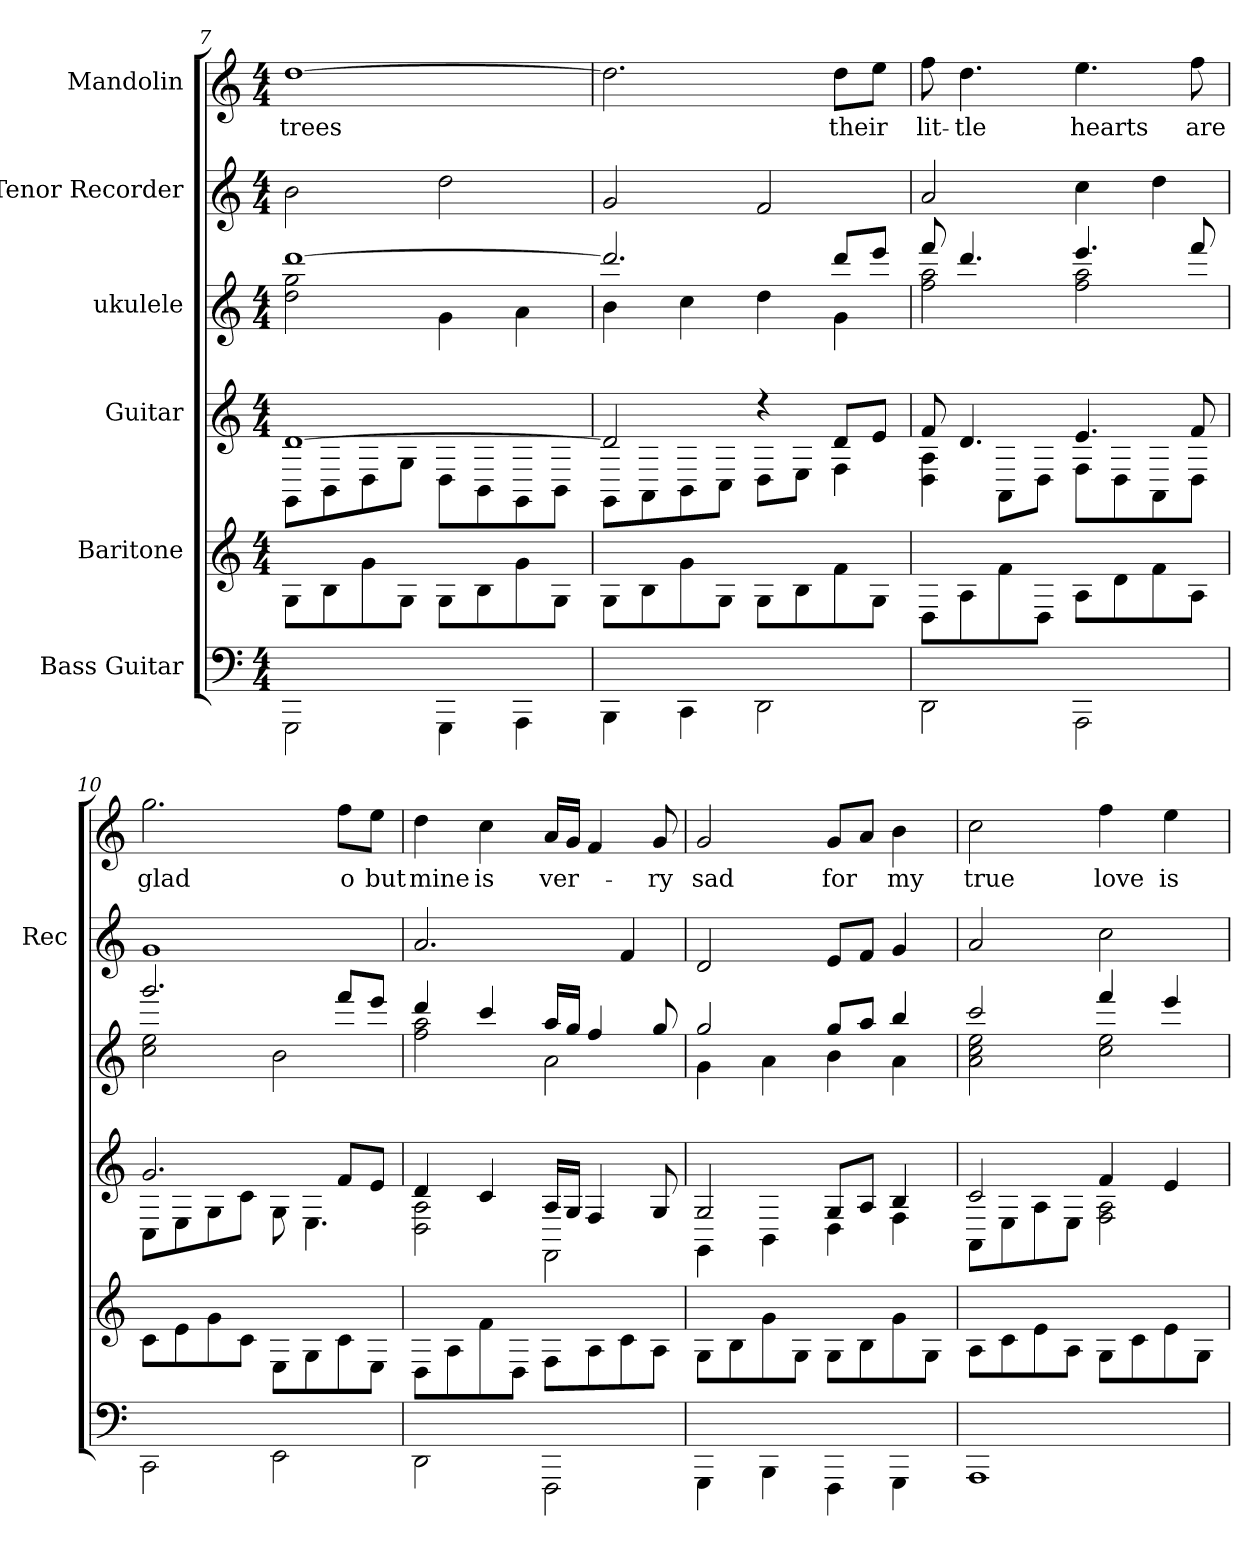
**kern	**kern	**kern	**kern	**kern	**kern	**text
*part6	*part5	*part4	*part3	*part2	*part1	*part1
*staff6	*staff5	*staff4	*staff3	*staff2	*staff1	*staff1
*I"Bass Guitar	*I"Baritone	*I"Guitar	*I"ukulele	*I"Tenor Recorder	*I"Mandolin	*
*	*	*	*	*I'Rec	*	*
*	*	*	*	*clefG2	*clefG2	*
*	*	*	*ITrd7c12	*	*	*
*k[]	*k[]	*k[]	*k[]	*k[]	*k[]	*
*M4/4	*M4/4	*M4/4	*M4/4	*M4/4	*M4/4	*
=7	=7	=7	=7	=7	=7	=7
*	*	*^	*^	*	*	*
!	!	!	!	!	!	!	!	!LO:LY:b
2GGG\	8Gi\L	[1dj	8GGj\L	[1ddZ	2d\ 2g\	2b\	[1ddV	trees
.	8Bi\	.	8BBj\	.	.	.	.	.
.	8gi\	.	8Dj\	.	.	.	.	.
.	8Gi\J	.	8Gj\J	.	.	.	.	.
4GGG\	8Gi\L	.	8Dj\L	.	4G\	2dd\	.	.
.	8Bi\	.	8BBj\	.	.	.	.	.
4AAA\	8gi\	.	8GGj\	.	4A\	.	.	.
.	8Gi\J	.	8BBj\J	.	.	.	.	.
!!LO:PB:g=z
=8	=8	=8	=8	=8	=8	=8	=8	=8
4BBB\	8Gi\L	2dj/]	8GGj\L	2.ddZ/]	4B\	2g/	2.ddV\]	.
.	8Bi\	.	8AAj\	.	.	.	.	.
4CC\	8gi\	.	8BBj\	.	4c\	.	.	.
.	8Gi\J	.	8Cj\J	.	.	.	.	.
2DD\	8Gi\L	4r	8Dj\L	.	4d\	2f/	.	.
.	8Bi\	.	8Ej\J	.	.	.	.	.
!	!	!	!	!	!	!	!	!LO:LY:b
.	8fi\	8dj/L	4Fj\	8ddZ/L	4G\	.	8ddV\L	their
.	8Gi\J	8ej/J	.	8eeZ/J	.	.	8eeV\J	.
=9	=9	=9	=9	=9	=9	=9	=9	=9
!	!	!	!	!	!	!	!	!LO:LY:b
2DD\	8Di\L	8fj/	4Dj\ 4Aj\	8ffZ/	2f\ 2a\	2a/	8ffV\	lit-
!	!	!	!	!	!	!	!	!LO:LY:b
.	8Ai\	4.dj/	.	4.ddZ/	.	.	4.ddV\	-tle
.	8fi\	.	8AAj\L	.	.	.	.	.
.	8Di\J	.	8Dj\J	.	.	.	.	.
!	!	!	!	!	!	!	!	!LO:LY:b
2AAA\	8Ai\L	4.ej/	8Fj\L	4.eeZ/	2f\ 2a\	4cc\	4.eeV\	hearts
.	8di\	.	8Dj\	.	.	.	.	.
.	8fi\	.	8AAj\	.	.	4dd\	.	.
!	!	!	!	!	!	!	!	!LO:LY:b
.	8Ai\J	8fj/	8Dj\J	8ffZ/	.	.	8ffV\	are
=10	=10	=10	=10	=10	=10	=10	=10	=10
!	!	!	!	!	!	!	!	!LO:LY:b
2CC\	8ci\L	2.gj/	8Cj\L	2.ggZ/	2c\ 2e\	1g	2.ggV\	glad
.	8ei\	.	8Ej\	.	.	.	.	.
.	8gi\	.	8Gj\	.	.	.	.	.
.	8ci\J	.	8cj\J	.	.	.	.	.
2EE\	8Ei\L	.	8Gj\	.	2B\	.	.	.
.	8Gi\	.	4.Ej\	.	.	.	.	.
!	!	!	!	!	!	!	!	!LO:LY:b
.	8ci\	8fj/L	.	8ffZ/L	.	.	8ffV\L	o
!	!	!	!	!	!	!	!	!LO:LY:b
.	8Ei\J	8ej/J	.	8eeZ/J	.	.	8eeV\J	but
=11	=11	=11	=11	=11	=11	=11	=11	=11
!	!	!	!	!	!	!	!	!LO:LY:b
2DD\	8Di\L	4dj/	2Dj\ 2Aj\	4ddZ/	2f\ 2a\	2.a/	4ddV\	mine
.	8Ai\	.	.	.	.	.	.	.
!	!	!	!	!	!	!	!	!LO:LY:b
.	8fi\	4cj/	.	4ccZ/	.	.	4ccV\	is
.	8Di\J	.	.	.	.	.	.	.
!	!	!	!	!	!	!	!	!LO:LY:b
2FFF\	8Fi\L	16Aj/LL	2FFj\	16aZ/LL	2A\	.	16aV/LL	ver-
.	.	16Gj/JJ	.	16gZ/JJ	.	.	16gV/JJ	.
.	8Ai\	4Fj/	.	4fZ/	.	.	4fV/	.
.	8ci\	.	.	.	.	4f/	.	.
!	!	!	!	!	!	!	!	!LO:LY:b
.	8Ai\J	8Gj/	.	8gZ/	.	.	8gV/	-ry
!!LO:LB:g=z
=12	=12	=12	=12	=12	=12	=12	=12	=12
!	!	!	!	!	!	!	!	!LO:LY:b
4GGG\	8Gi\L	2Gj/	4GGj\	2gZ/	4G\	2d/	2gV/	sad
.	8Bi\	.	.	.	.	.	.	.
4BBB\	8gi\	.	4BBj\	.	4A\	.	.	.
.	8Gi\J	.	.	.	.	.	.	.
!	!	!	!	!	!	!	!	!LO:LY:b
4FFF\	8Gi\L	8Gj/L	4Dj\	8gZ/L	4B\	8e/L	8gV/L	for
.	8Bi\	8Aj/J	.	8aZ/J	.	8f/J	8aV/J	.
!	!	!	!	!	!	!	!	!LO:LY:b
4GGG\	8gi\	4Bj/	4Fj\	4bZ/	4A\	4g/	4bV\	my
.	8Gi\J	.	.	.	.	.	.	.
=13	=13	=13	=13	=13	=13	=13	=13	=13
!	!	!	!	!	!	!	!	!LO:LY:b
1AAA	8Ai\L	2cj/	8AAj\L	2ccZ/	2A\ 2c\ 2e\	2a/	2ccV\	true
.	8ci\	.	8Ej\	.	.	.	.	.
.	8ei\	.	8Aj\	.	.	.	.	.
.	8Ai\J	.	8Ej\J	.	.	.	.	.
!	!	!	!	!	!	!	!	!LO:LY:b
.	8Gi\L	4fj/	2Fj\ 2Aj\	4ffZ/	2c\ 2e\	2cc\	4ffV\	love
.	8ci\	.	.	.	.	.	.	.
!	!	!	!	!	!	!	!	!LO:LY:b
.	8ei\	4ej/	.	4eeZ/	.	.	4eeV\	is
.	8Gi\J	.	.	.	.	.	.	.
*	*	*v	*v	*	*	*	*	*
*	*	*	*v	*v	*	*	*
=	=	=	=	=	=	=
*-	*-	*-	*-	*-	*-	*-
